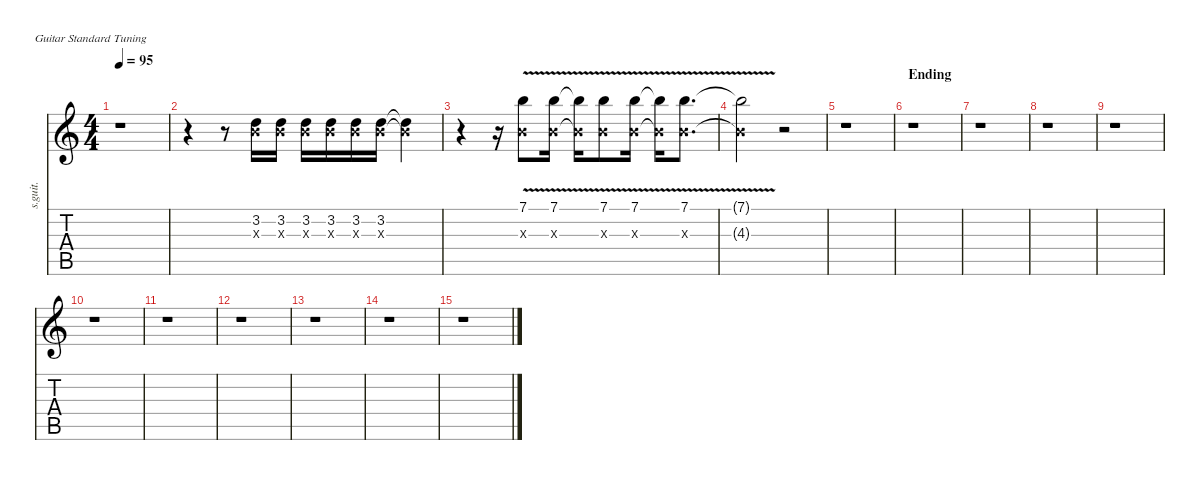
\defaultSystemsLayout 4
\hideDynamics
\bracketExtendMode nobrackets
\track ("Paul McCoy (Guest Vocals)" "s.guit.") {instrument clarinet}
\staff {score tabs}
\tuning (E4 B3 G3 D3 A2 E2)
\displaytranspose 12
\ts (4 4)
\tempo 95
\clef g2
\ks c
r.1{dy f} |
r.4 r.8 (3.2 4.3{x}).16{lyrics (0 "") lyrics (1 "") lyrics (2 "") lyrics (3 "") lyrics (4 "")} (3.2 4.3{x}).16{lyrics (0 "") lyrics (1 "") lyrics (2 "") lyrics (3 "") lyrics (4 "")} (3.2 4.3{x}).16{lyrics (0 "") lyrics (1 "") lyrics (2 "") lyrics (3 "") lyrics (4 "")} (3.2 4.3{x}).16{lyrics (0 "") lyrics (1 "") lyrics (2 "") lyrics (3 "") lyrics (4 "")} (3.2 4.3{x}).16{lyrics (0 "") lyrics (1 "") lyrics (2 "") lyrics (3 "") lyrics (4 "")} (3.2 4.3{x}).16{lyrics (0 "") lyrics (1 "") lyrics (2 "") lyrics (3 "") lyrics (4 "")} (3.2{t} 4.3{x t}).4{lyrics (0 "") lyrics (1 "") lyrics (2 "") lyrics (3 "") lyrics (4 "")} |
r.4 r.16 (7.1{v} 4.3{x}).8{lyrics (0 "") lyrics (1 "") lyrics (2 "") lyrics (3 "") lyrics (4 "")} (7.1{v} 4.3{x}).16{lyrics (0 "") lyrics (1 "") lyrics (2 "") lyrics (3 "") lyrics (4 "")} (7.1{v t} 4.3{x t}).16{lyrics (0 "") lyrics (1 "") lyrics (2 "") lyrics (3 "") lyrics (4 "")} (7.1{v} 4.3{x}).8{lyrics (0 "") lyrics (1 "") lyrics (2 "") lyrics (3 "") lyrics (4 "")} (7.1{v} 4.3{x}).16{lyrics (0 "") lyrics (1 "") lyrics (2 "") lyrics (3 "") lyrics (4 "")} (7.1{v t} 4.3{x t}).16{lyrics (0 "") lyrics (1 "") lyrics (2 "") lyrics (3 "") lyrics (4 "")} (7.1{v} 4.3{x}).8{d lyrics (0 "") lyrics (1 "") lyrics (2 "") lyrics (3 "") lyrics (4 "")} |
(7.1{v t} 4.3{x t}).2{lyrics (0 "") lyrics (1 "") lyrics (2 "") lyrics (3 "") lyrics (4 "")} r.2 |
r.1 |
\section ("" "Ending")
r.1 |
r.1 |
r.1 |
r.1 |
r.1 |
r.1 |
r.1 |
r.1 |
r.1 |
r.1
